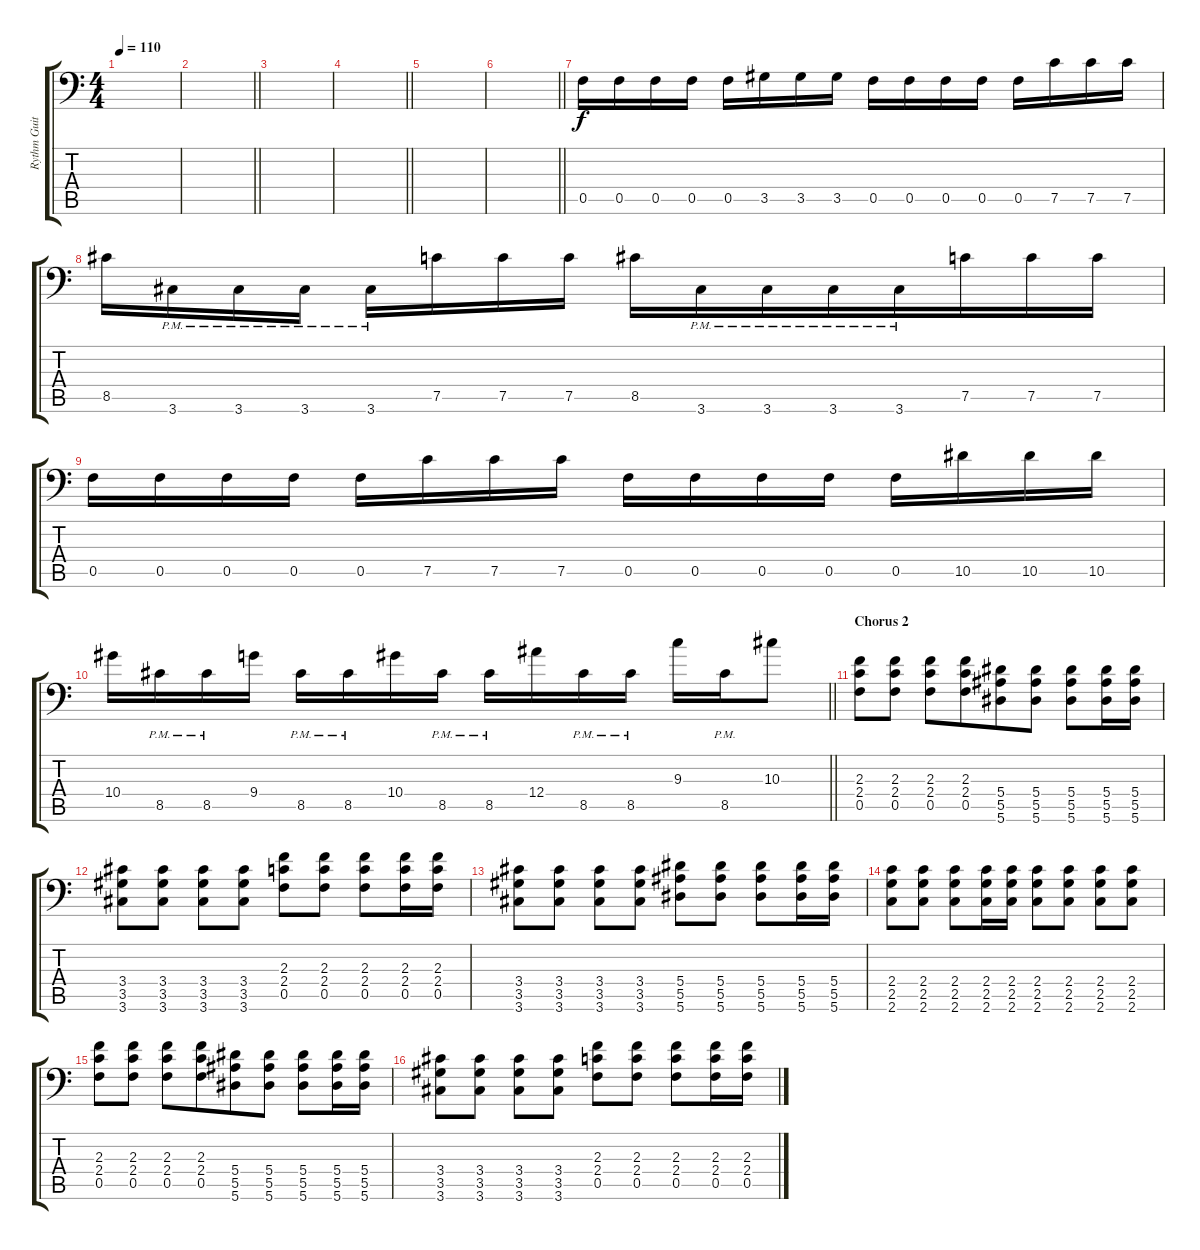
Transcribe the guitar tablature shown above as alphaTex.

\track ("Rythm Guitar 1" "Rythm Guit") {instrument distortionguitar}
\staff {score tabs}
\tuning (C4 G3 Eb3 Bb2 F2 Bb1) {hide}
\ts (4 4)
\tempo 110
\clef f4
\ks c
|
\barLineRight lightlight
|
|
\barLineRight lightlight
|
|
\barLineRight lightlight
|
0.5.16{beam merge} 0.5.16{beam merge} 0.5.16 0.5.16 0.5.16 3.5.16{beam merge} 3.5.16 3.5.16 0.5.16 0.5.16 0.5.16 0.5.16 0.5.16 7.5.16 7.5.16 7.5.16 |
8.5.16{beam merge} 3.6{pm}.16 3.6{pm}.16 3.6{pm}.16 3.6{pm}.16 7.5.16 7.5.16 7.5.16 8.5.16 3.6{pm}.16 3.6{pm}.16{beam merge} 3.6{pm}.16{beam merge} 3.6{pm}.16 7.5.16 7.5.16 7.5.16 |
0.5.16{beam merge} 0.5.16{beam merge} 0.5.16 0.5.16 0.5.16 7.5.16{beam merge} 7.5.16 7.5.16 0.5.16 0.5.16 0.5.16 0.5.16 0.5.16 10.5.16 10.5.16 10.5.16 |
\barLineRight lightlight
10.4.16 8.5{pm}.16 8.5{pm}.16 9.4.16 8.5{pm}.16{beam merge} 8.5{pm}.16 10.4.16 8.5{pm}.16 8.5{pm}.16{beam merge} 12.4.16{beam merge} 8.5{pm}.16{beam merge} 8.5{pm}.16 9.3.16 8.5{pm}.16 10.3.8 |
\section ("" "Chorus 2")
(2.3 2.4 0.5).8 (2.3 2.4 0.5).8 (2.3 2.4 0.5).8 (2.3 2.4 0.5).8{beam merge} (5.4 5.5 5.6).8{beam merge} (5.4 5.5 5.6).8 (5.4 5.5 5.6).8{beam merge} (5.4 5.5 5.6).16{beam merge} (5.4 5.5 5.6).16 |
(3.4 3.5 3.6).8 (3.4 3.5 3.6).8 (3.4 3.5 3.6).8 (3.4 3.5 3.6).8 (2.3 2.4 0.5).8{beam merge} (2.3 2.4 0.5).8 (2.3 2.4 0.5).8 (2.3 2.4 0.5).16{beam merge} (2.3 2.4 0.5).16 |
(3.4 3.5 3.6).8 (3.4 3.5 3.6).8 (3.4 3.5 3.6).8 (3.4 3.5 3.6).8 (5.4 5.5 5.6).8 (5.4 5.5 5.6).8 (5.4 5.5 5.6).8{beam merge} (5.4 5.5 5.6).16{beam merge} (5.4 5.5 5.6).16 |
(2.4 2.5 2.6).8 (2.4 2.5 2.6).8 (2.4 2.5 2.6).8{beam merge} (2.4 2.5 2.6).16 (2.4 2.5 2.6).16 (2.4 2.5 2.6).8 (2.4 2.5 2.6).8 (2.4 2.5 2.6).8{beam merge} (2.4 2.5 2.6).8 |
(2.3 2.4 0.5).8 (2.3 2.4 0.5).8 (2.3 2.4 0.5).8 (2.3 2.4 0.5).8{beam merge} (5.4 5.5 5.6).8{beam merge} (5.4 5.5 5.6).8 (5.4 5.5 5.6).8{beam merge} (5.4 5.5 5.6).16{beam merge} (5.4 5.5 5.6).16 |
(3.4 3.5 3.6).8 (3.4 3.5 3.6).8 (3.4 3.5 3.6).8 (3.4 3.5 3.6).8 (2.3 2.4 0.5).8{beam merge} (2.3 2.4 0.5).8 (2.3 2.4 0.5).8 (2.3 2.4 0.5).16{beam merge} (2.3 2.4 0.5).16
